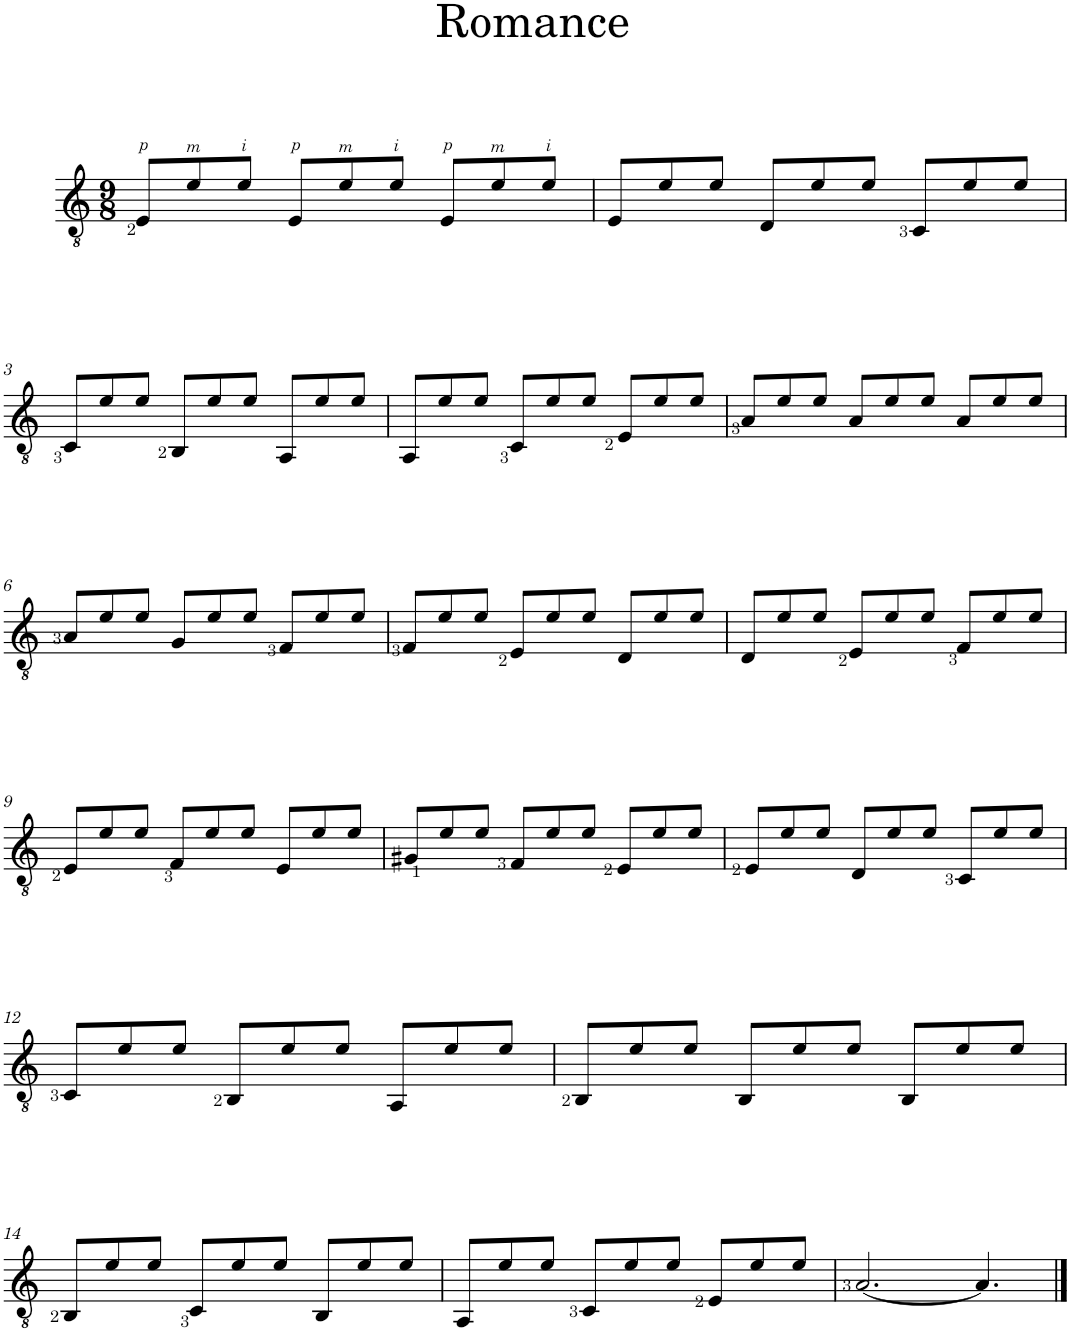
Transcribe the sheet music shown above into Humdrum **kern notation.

**kern
*part1
*staff1
*I"Guitare classique
*I'Guit.
*clefGv2
*k[]
*M9/8
=1
8E/L
8e/
8e/J
8E/L
8e/
8e/J
8E/L
8e/
8e/J
=2
8E/L
8e/
8e/J
8D/L
8e/
8e/J
8C/L
8e/
8e/J
!!LO:LB:g=z
=3
8C/L
8e/
8e/J
8BB/L
8e/
8e/J
8AA/L
8e/
8e/J
=4
8AA/L
8e/
8e/J
8C/L
8e/
8e/J
8E/L
8e/
8e/J
=5
8A/L
8e/
8e/J
8A/L
8e/
8e/J
8A/L
8e/
8e/J
!!LO:LB:g=z
=6
8A/L
8e/
8e/J
8G/L
8e/
8e/J
8F/L
8e/
8e/J
=7
8F/L
8e/
8e/J
8E/L
8e/
8e/J
8D/L
8e/
8e/J
=8
8D/L
8e/
8e/J
8E/L
8e/
8e/J
8F/L
8e/
8e/J
!!LO:LB:g=z
=9
8E/L
8e/
8e/J
8F/L
8e/
8e/J
8E/L
8e/
8e/J
=10
8G#X/L
8e/
8e/J
8F/L
8e/
8e/J
8E/L
8e/
8e/J
=11
8E/L
8e/
8e/J
8D/L
8e/
8e/J
8C/L
8e/
8e/J
!!LO:LB:g=z
=12
8C/L
8e/
8e/J
8BB/L
8e/
8e/J
8AA/L
8e/
8e/J
=13
8BB/L
8e/
8e/J
8BB/L
8e/
8e/J
8BB/L
8e/
8e/J
!!LO:LB:g=z
=14
8BB/L
8e/
8e/J
8C/L
8e/
8e/J
8BB/L
8e/
8e/J
=15
8AA/L
8e/
8e/J
8C/L
8e/
8e/J
8E/L
8e/
8e/J
=16
[2.A/
4.A/]
==
*-
